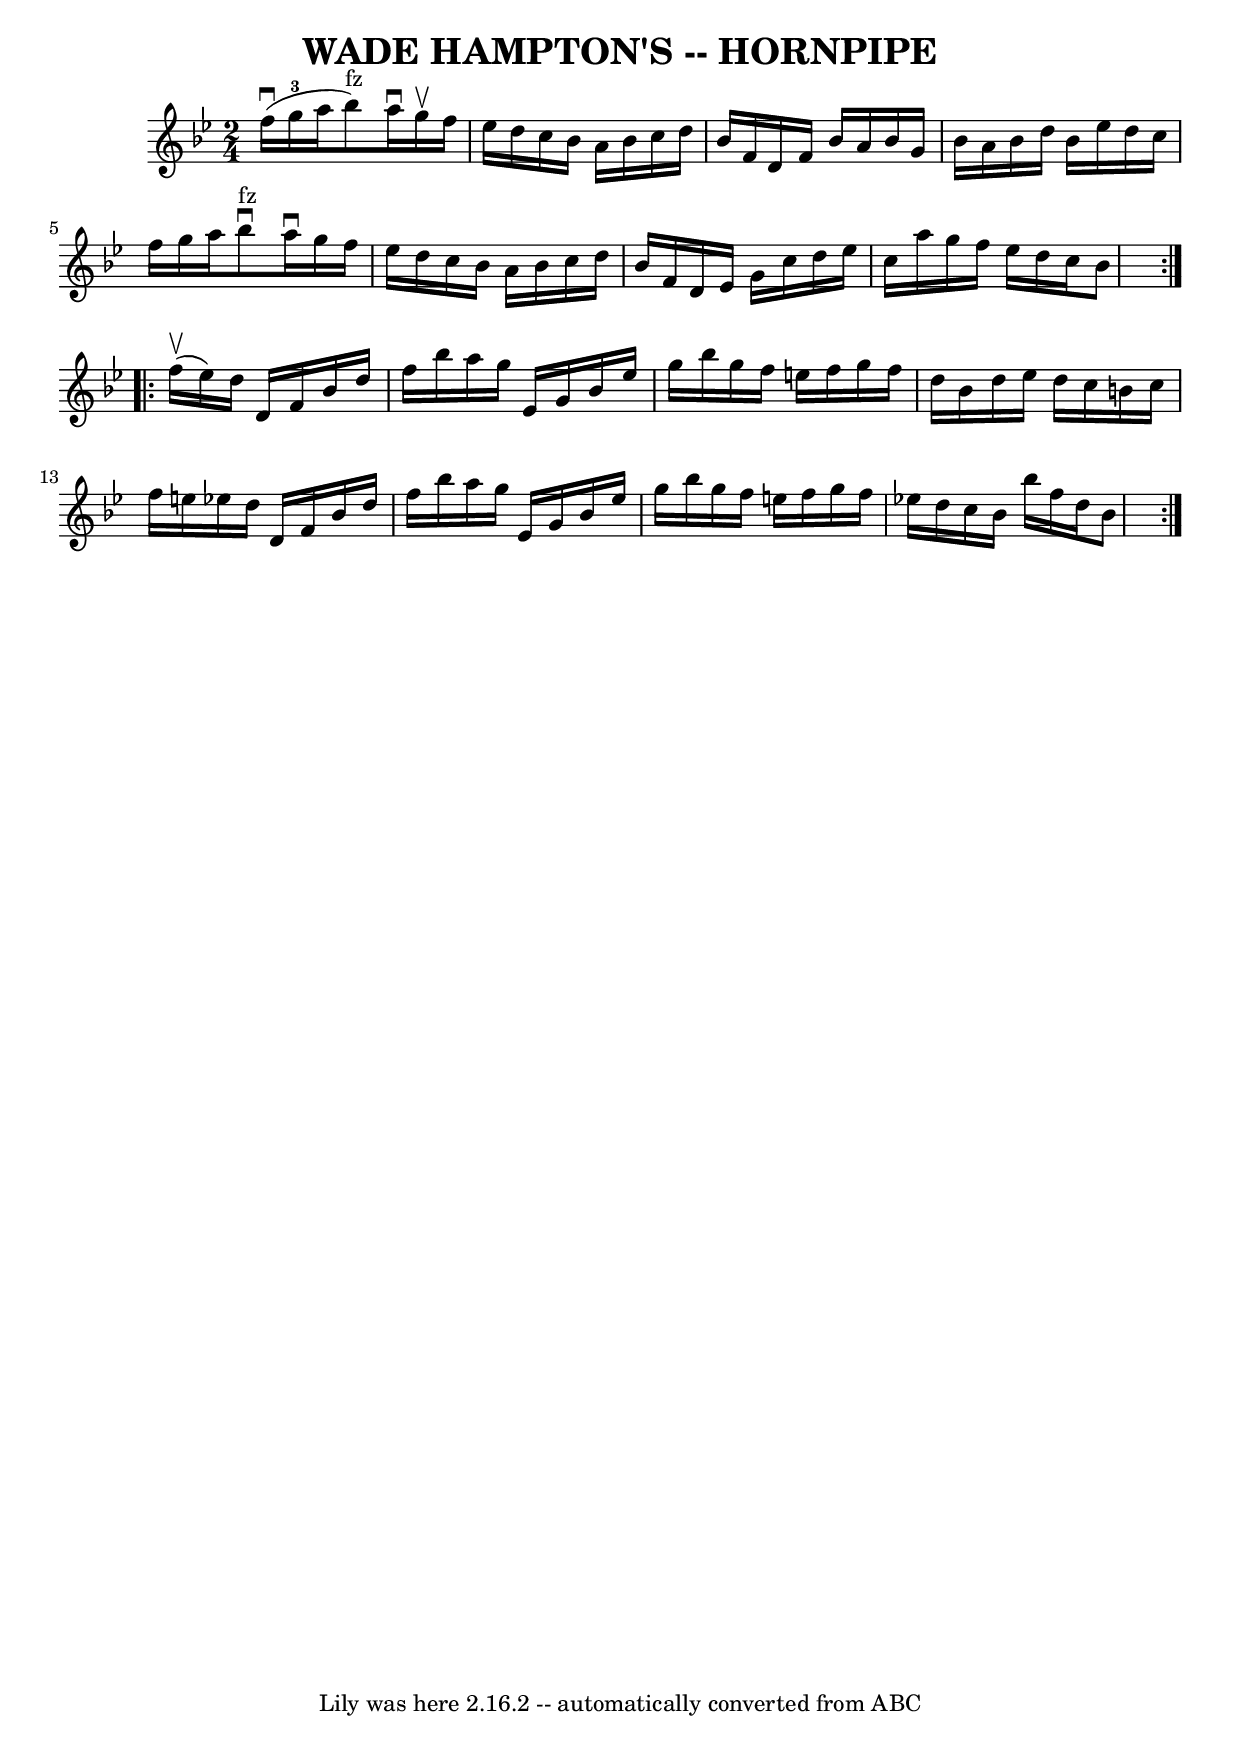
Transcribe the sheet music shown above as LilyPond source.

\version "2.16.2"
\include "Mammoth.ily"
\header {
	%% book = "Ryan's Mammoth Collection of Fiddle Tunes"
	crossRefNumber = "1"
	footnotes = ""
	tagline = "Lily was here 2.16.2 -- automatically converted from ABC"
	title = "WADE HAMPTON'S -- HORNPIPE"
}
voicedefault =  {


\repeat volta 2 {
\time 2/4 
\key bes \major f''16 (^\downbow g''16-3 a''16        
|
 bes''8^"fz") a''16^\downbow g''16^\upbow f''16    
ees''16 d''16 c''16    |
 bes'16 a'16 bes'16 c''16    
d''16 bes'16 f'16 d'16    |
 f'16 bes'16 a'16 bes'16  
 g'16 bes'16 a'16 bes'16    |
 d''16 bes'16 ees''16    
d''16 c''16 f''16 g''16 a''16    |
     |
 bes''8 
^"fz"^\downbow a''16^\downbow g''16 f''16 ees''16 d''16 c''16  
  |
 bes'16 a'16 bes'16 c''16 d''16 bes'16 f'16    
d'16    |
 ees'16 g'16 c''16 d''16 ees''16 c''16    
a''16 g''16    |
 f''16 ees''16 d''16 c''16 bes'8    }   
  \repeat volta 2 { f''16 (^\upbow ees''16)       |
 d''16    
d'16 f'16 bes'16 d''16 f''16 bes''16 a''16    |
   
g''16 ees'16 g'16 bes'16 ees''16 g''16 bes''16 g''16    
|
 f''16 e''16 f''16 g''16 f''16 d''16 bes'16    
d''16    |
 ees''16 d''16 c''16 b'16 c''16 f''16    
e''16 ees''!16    |
     |
 d''16 d'16 f'16 bes'16    
d''16 f''16 bes''16 a''16    |
 g''16 ees'16 g'16    
bes'16 ees''16 g''16 bes''16 g''16    |
 f''16 e''16    
f''16 g''16 f''16 ees''!16 d''16 c''16    |
 bes'16    
bes''16 f''16 d''16 bes'8    }   
}

\score{
    <<

	\context Staff="default"
	{
	    \voicedefault 
	}

    >>
	\layout {
	}
	\midi {}
}
